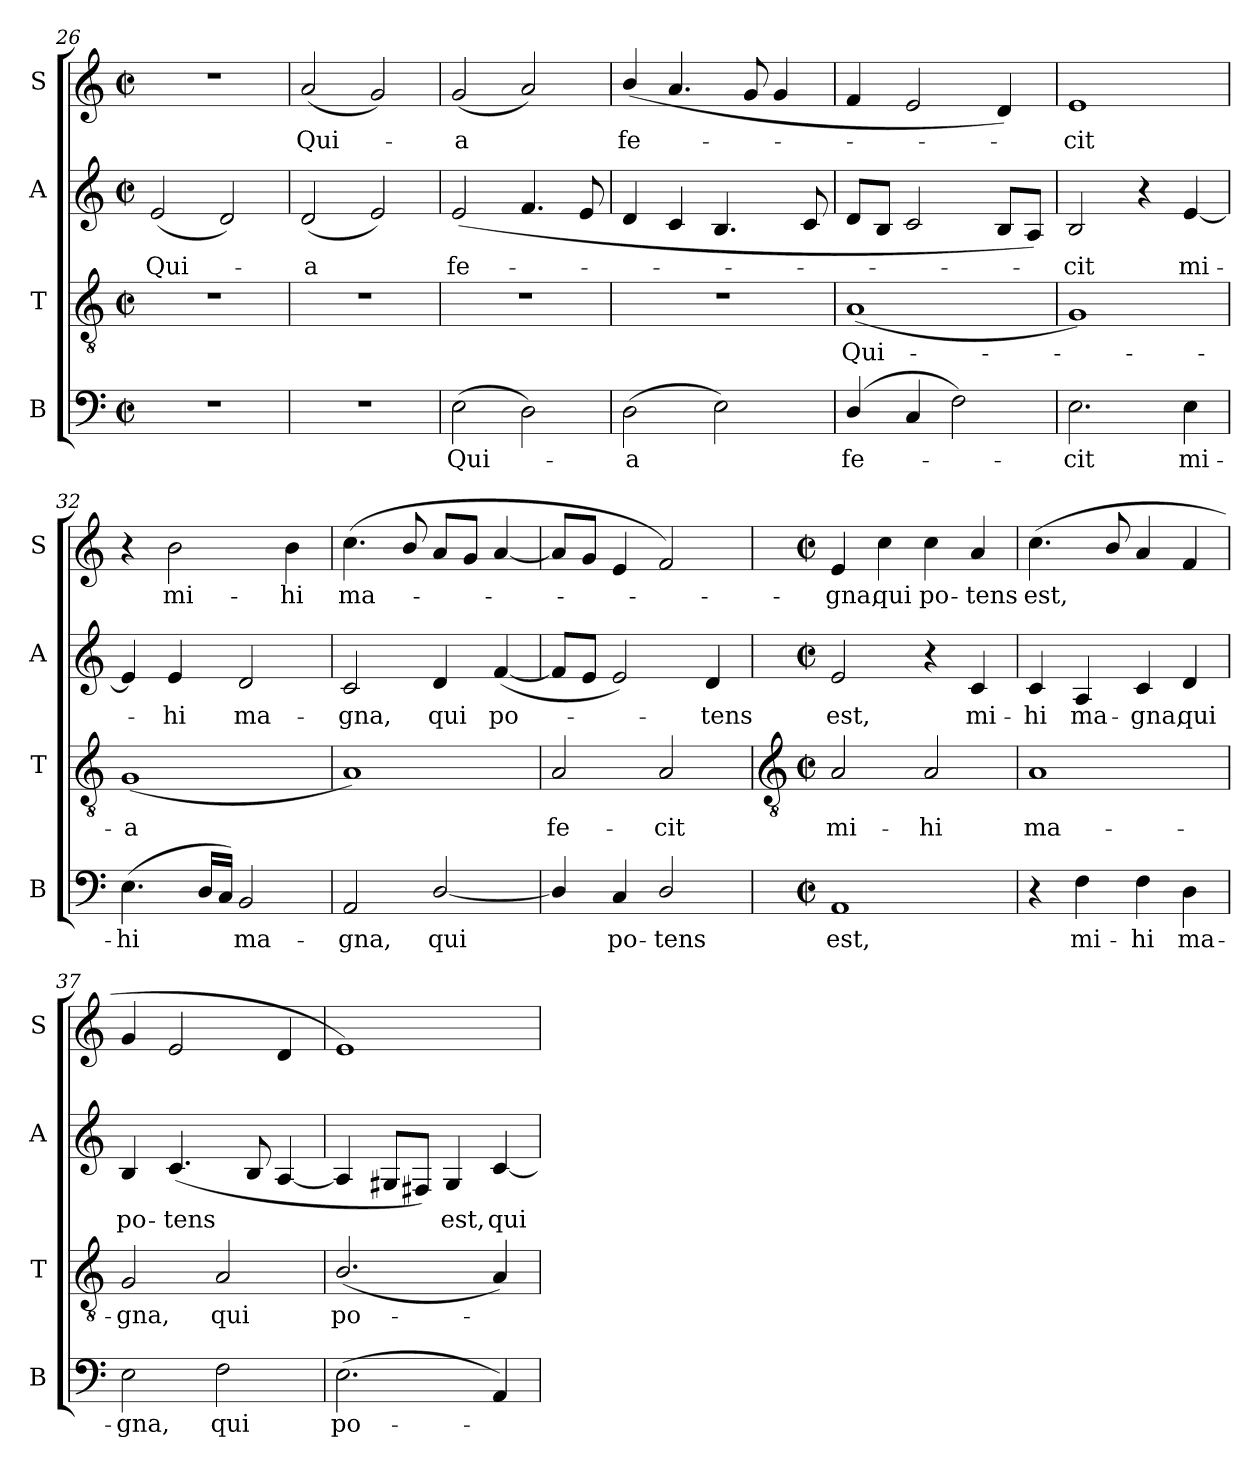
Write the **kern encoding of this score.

**kern	**text	**kern	**text	**kern	**text	**kern	**text
*part4	*part4	*part3	*part3	*part2	*part2	*part1	*part1
*staff4	*staff4	*staff3	*staff3	*staff2	*staff2	*staff1	*staff1
*I"B	*	*I"T	*	*I"A	*	*I"S	*
*I'B	*	*I'T	*	*I'A	*	*I'S	*
!!LO:LB:g=z
*clefF4	*	*clefGv2	*	*clefG2	*	*clefG2	*
*k[]	*	*k[]	*	*k[]	*	*k[]	*
*C:	*	*C:	*	*C:	*	*C:	*
*M2/2	*	*M2/2	*	*M2/2	*	*M2/2	*
*met(c|)	*	*met(c|)	*	*met(c|)	*	*met(c|)	*
=26	=26	=26	=26	=26	=26	=26	=26
!	!	!	!	!	!LO:LY:b	!	!
1r	.	1r	.	(<2e	Qui-	1r	.
.	.	.	.	2d)	.	.	.
=27	=27	=27	=27	=27	=27	=27	=27
!	!	!	!	!	!LO:LY:b	!	!LO:LY:b
1r	.	1r	.	(<2d	a	(<2a	Qui-
.	.	.	.	2e)	.	2g)	.
=28	=28	=28	=28	=28	=28	=28	=28
!	!LO:LY:b	!	!	!	!LO:LY:b	!	!LO:LY:b
(>2E	Qui-	1r	.	(<2e	fe-	(<2g	a
2D)	.	.	.	4.f	.	2a)	.
.	.	.	.	8e	.	.	.
=29	=29	=29	=29	=29	=29	=29	=29
!	!LO:LY:b	!	!	!	!	!	!LO:LY:b
(>2D	a	1r	.	4d	.	(<4b/	fe-
.	.	.	.	4c	.	4.a	.
2E)	.	.	.	4.B	.	.	.
.	.	.	.	.	.	8g	.
.	.	.	.	.	.	4g	.
.	.	.	.	8c	.	.	.
=30	=30	=30	=30	=30	=30	=30	=30
!	!LO:LY:b	!	!LO:LY:b	!	!	!	!
(<4D/	fe-	(<1A	Qui-	8dL	.	4f	.
.	.	.	.	8BJ	.	.	.
4C	.	.	.	2c	.	2e	.
2F)	.	.	.	.	.	.	.
.	.	.	.	8BL	.	4d)	.
.	.	.	.	8AJ)	.	.	.
=31	=31	=31	=31	=31	=31	=31	=31
!	!LO:LY:b	!	!	!	!LO:LY:b	!	!LO:LY:b
2.E	cit	1G)	.	2B	cit	1e	cit
.	.	.	.	4r	.	.	.
!	!LO:LY:b	!	!	!	!LO:LY:b	!	!
4E	mi-	.	.	[4e	mi-	.	.
=32	=32	=32	=32	=32	=32	=32	=32
!	!LO:LY:b	!	!LO:LY:b	!	!	!	!
(<4.E	-hi	(<1G	a	4e]	.	4r	.
!	!	!	!	!	!LO:LY:b	!	!LO:LY:b
.	.	.	.	4e	hi	2b	mi-
16DLL	.	.	.	.	.	.	.
16CJJ)	.	.	.	.	.	.	.
!	!LO:LY:b	!	!	!	!LO:LY:b	!	!
2BB	ma-	.	.	2d	ma-	.	.
!	!	!	!	!	!	!	!LO:LY:b
.	.	.	.	.	.	4b	-hi
=33	=33	=33	=33	=33	=33	=33	=33
!	!LO:LY:b	!	!	!	!LO:LY:b	!	!LO:LY:b
2AA	-gna,	1A)	.	2c	-gna,	(<4.cc	ma-
.	.	.	.	.	.	8b/	.
!	!LO:LY:b	!	!	!	!LO:LY:b	!	!
[2D/	qui	.	.	4d	qui	8aL	.
.	.	.	.	.	.	8gJ	.
!	!	!	!	!	!LO:LY:b	!	!
.	.	.	.	(<[4f	po-	[4a	.
=34	=34	=34	=34	=34	=34	=34	=34
!	!	!	!LO:LY:b	!	!	!	!
4D/]	.	2A	fe-	8fL]	.	8aL]	.
.	.	.	.	8eJ	.	8gJ	.
!	!LO:LY:b	!	!	!	!	!	!
4C	po-	.	.	2e)	.	4e	.
!	!LO:LY:b	!	!LO:LY:b	!	!	!	!
2D/	-tens	2A	-cit	.	.	2f)	.
!	!	!	!	!	!LO:LY:b	!	!
.	.	.	.	4d	tens	.	.
!!LO:LB:g=z
=35	=35	=35	=35	=35	=35	=35	=35
*	*	*clefGv2	*	*	*	*	*
*M2/2	*	*M2/2	*	*M2/2	*	*M2/2	*
*met(c|)	*	*met(c|)	*	*met(c|)	*	*met(c|)	*
!	!LO:LY:b	!	!LO:LY:b	!	!LO:LY:b	!	!LO:LY:b
1AA	est,	2A	mi-	2e	est,	4e	gna,
!	!	!	!	!	!	!	!LO:LY:b
.	.	.	.	.	.	4cc	qui
!	!	!	!LO:LY:b	!	!	!	!LO:LY:b
.	.	2A	-hi	4r	.	4cc	po-
!	!	!	!	!	!LO:LY:b	!	!LO:LY:b
.	.	.	.	4c	mi-	4a	-tens
=36	=36	=36	=36	=36	=36	=36	=36
!	!	!	!LO:LY:b	!	!LO:LY:b	!	!LO:LY:b
4r	.	1A	ma-	4c	-hi	(<4.cc	est,
!	!LO:LY:b	!	!	!	!LO:LY:b	!	!
4F	mi-	.	.	4A	ma-	.	.
.	.	.	.	.	.	8b/	.
!	!LO:LY:b	!	!	!	!LO:LY:b	!	!
4F	-hi	.	.	4c	-gna,	4a	.
!	!LO:LY:b	!	!	!	!LO:LY:b	!	!
4D	ma-	.	.	4d	qui	4f	.
=37	=37	=37	=37	=37	=37	=37	=37
!	!LO:LY:b	!	!LO:LY:b	!	!LO:LY:b	!	!
2E	-gna,	2G	-gna,	4B	po-	4g	.
!	!	!	!	!	!LO:LY:b	!	!
.	.	.	.	(<4.c	-tens	2e	.
!	!LO:LY:b	!	!LO:LY:b	!	!	!	!
2F	qui	2A	qui	.	.	.	.
.	.	.	.	8B	.	.	.
.	.	.	.	[4A	.	4d	.
=38	=38	=38	=38	=38	=38	=38	=38
!	!LO:LY:b	!	!LO:LY:b	!	!	!	!
(<2.E	po-	(<2.B/	po-	4A]	.	1e)	.
.	.	.	.	8G#L	.	.	.
.	.	.	.	8F#J)	.	.	.
!	!	!	!	!	!LO:LY:b	!	!
.	.	.	.	4G#	est,	.	.
!	!	!	!	!	!LO:LY:b	!	!
4AA)	.	4A)	.	[4c	qui	.	.
=	=	=	=	=	=	=	=
*-	*-	*-	*-	*-	*-	*-	*-
